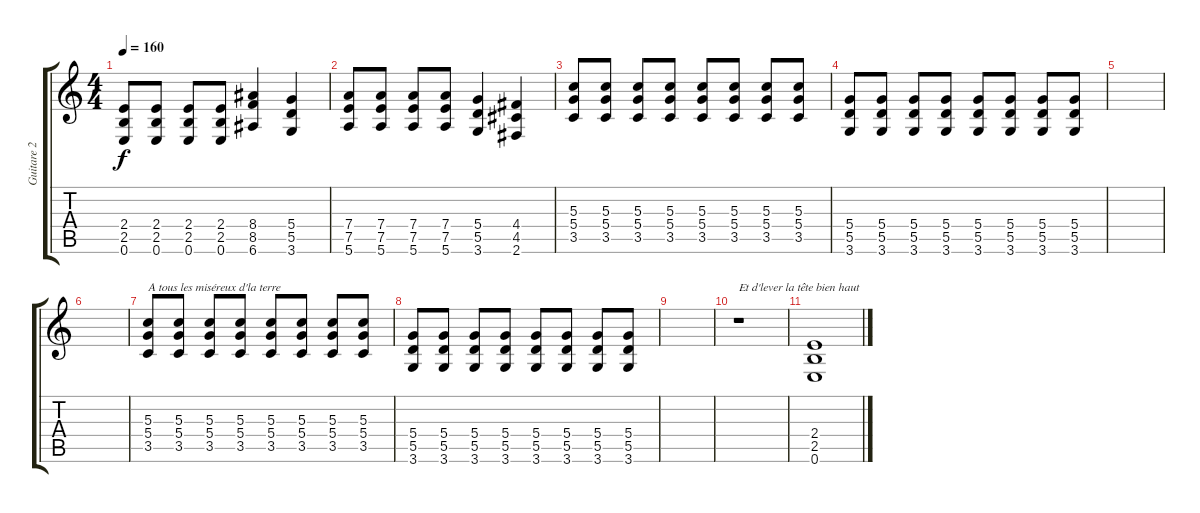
\track ("Guitare 2" "Guitare 2") {instrument overdrivenguitar}
\staff {score tabs}
\tuning (E4 B3 G3 D3 A2 E2) {hide}
\ts (4 4)
\tempo 160
\clef g2
\ks c
(2.4 2.5 0.6).8{dy f} (2.4 2.5 0.6).8 (2.4 2.5 0.6).8 (2.4 2.5 0.6).8 (8.4 8.5 6.6).4 (5.4 5.5 3.6).4 |
(7.4 7.5 5.6).8 (7.4 7.5 5.6).8 (7.4 7.5 5.6).8 (7.4 7.5 5.6).8 (5.4 5.5 3.6).4 (4.4 4.5 2.6).4 |
(5.3 5.4 3.5).8 (5.3 5.4 3.5).8 (5.3 5.4 3.5).8 (5.3 5.4 3.5).8 (5.3 5.4 3.5).8 (5.3 5.4 3.5).8 (5.3 5.4 3.5).8 (5.3 5.4 3.5).8 |
(5.4 5.5 3.6).8 (5.4 5.5 3.6).8 (5.4 5.5 3.6).8 (5.4 5.5 3.6).8 (5.4 5.5 3.6).8 (5.4 5.5 3.6).8 (5.4 5.5 3.6).8 (5.4 5.5 3.6).8 |
|
|
(5.3 5.4 3.5).8{txt "A tous les miséreux d'la terre"} (5.3 5.4 3.5).8 (5.3 5.4 3.5).8 (5.3 5.4 3.5).8 (5.3 5.4 3.5).8 (5.3 5.4 3.5).8 (5.3 5.4 3.5).8 (5.3 5.4 3.5).8 |
(5.4 5.5 3.6).8 (5.4 5.5 3.6).8 (5.4 5.5 3.6).8 (5.4 5.5 3.6).8 (5.4 5.5 3.6).8 (5.4 5.5 3.6).8 (5.4 5.5 3.6).8 (5.4 5.5 3.6).8 |
|
r.1{txt "Et d'lever la tête bien haut"} |
(2.4 2.5 0.6).1
